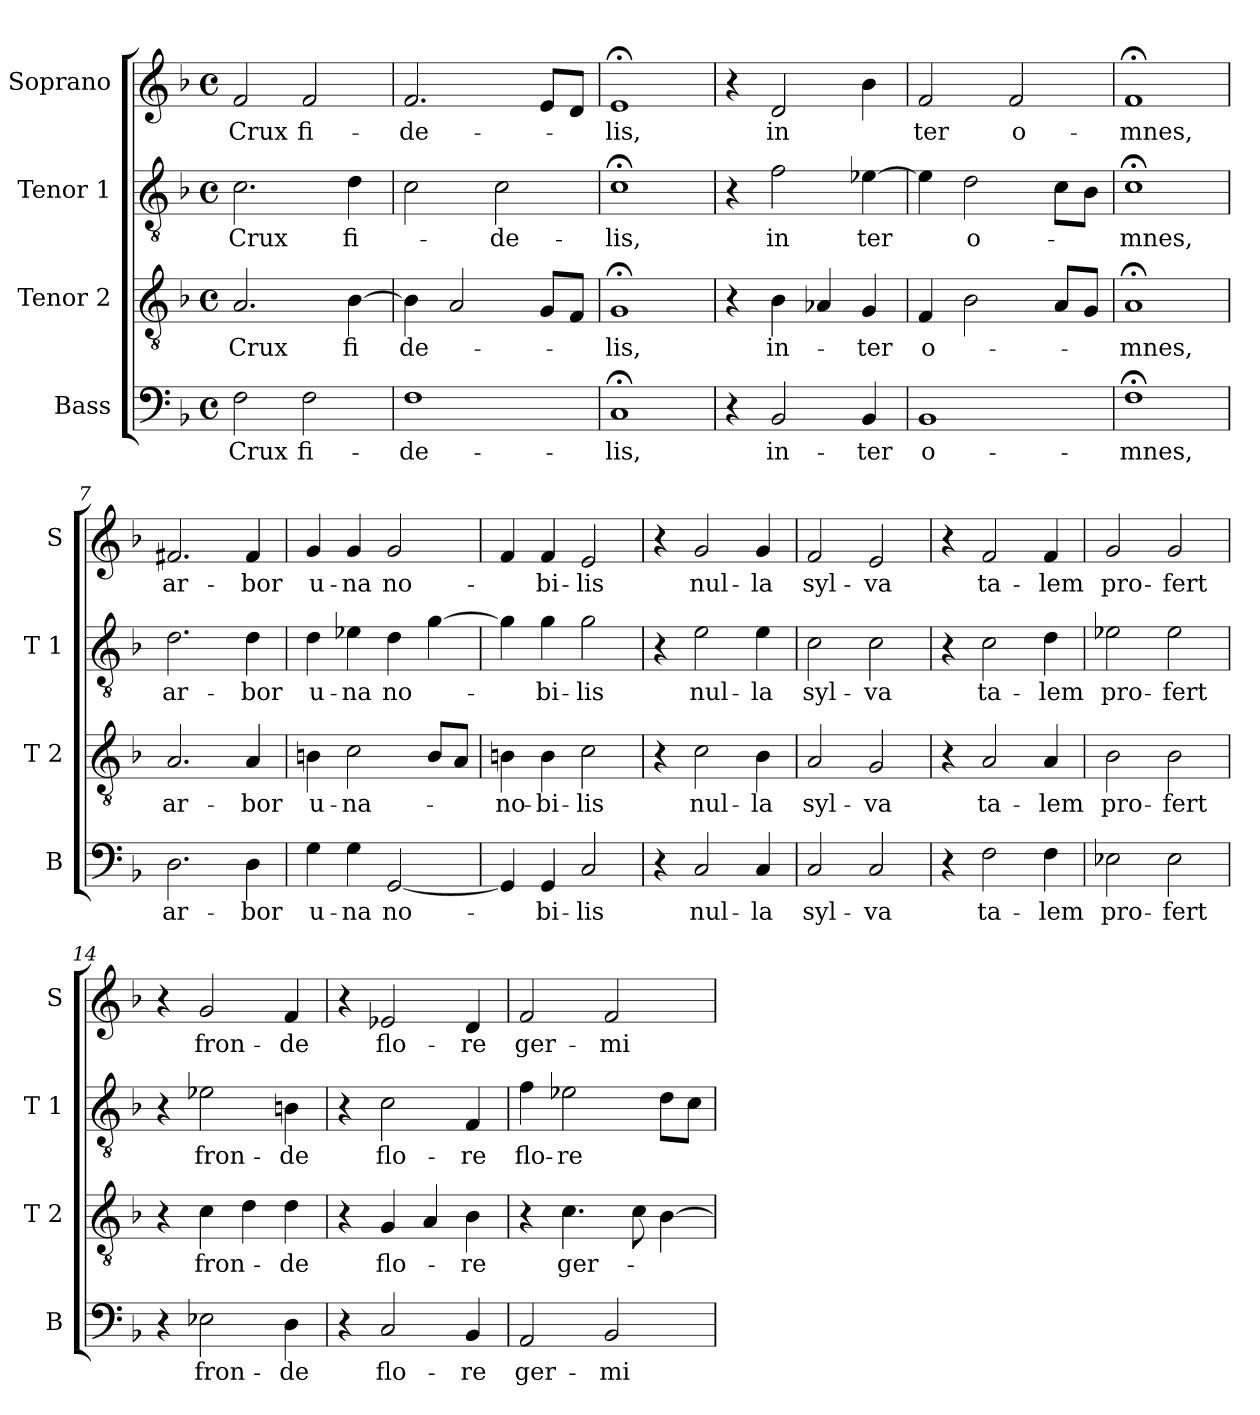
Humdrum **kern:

**kern	**text	**kern	**text	**kern	**text	**kern	**text
*part4	*part4	*part3	*part3	*part2	*part2	*part1	*part1
*staff4	*staff4	*staff3	*staff3	*staff2	*staff2	*staff1	*staff1
*I"Bass	*	*I"Tenor 2	*	*I"Tenor 1	*	*I"Soprano	*
*I'B	*	*I'T 2	*	*I'T 1	*	*I'S	*
*clefF4	*	*clefGv2	*	*clefGv2	*	*clefG2	*
*k[b-]	*	*k[b-]	*	*k[b-]	*	*k[b-]	*
*F:	*	*F:	*	*F:	*	*F:	*
*M4/4	*	*M4/4	*	*M4/4	*	*M4/4	*
*met(c)	*	*met(c)	*	*met(c)	*	*met(c)	*
=1	=1	=1	=1	=1	=1	=1	=1
!	!LO:LY:b	!	!LO:LY:b	!	!LO:LY:b	!	!LO:LY:b
2F\	Crux	2.A/	Crux	2.c\	Crux	2f/	Crux
!	!LO:LY:b	!	!	!	!	!	!LO:LY:b
2F\	fi-	.	.	.	.	2f/	fi-
!	!	!	!LO:LY:b	!	!LO:LY:b	!	!
.	.	[4B-\	fi	4d\	fi-	.	.
=2	=2	=2	=2	=2	=2	=2	=2
!	!LO:LY:b	!	!LO:LY:b	!	!	!	!LO:LY:b
1F	-de-	4B-\]	de-	2c\	.	2.f/	-de-
.	.	2A/	.	.	.	.	.
!	!	!	!	!	!LO:LY:b	!	!
.	.	.	.	2c\	-de-	.	.
.	.	8G/L	.	.	.	8e/L	.
.	.	8F/J	.	.	.	8d/J	.
=3	=3	=3	=3	=3	=3	=3	=3
!	!LO:LY:b	!	!LO:LY:b	!	!LO:LY:b	!	!LO:LY:b
1C;<	-lis,	1G;<	-lis,	1c;<	-lis,	1e;<	-lis,
=4	=4	=4	=4	=4	=4	=4	=4
4r	.	4r	.	4r	.	4r	.
!	!LO:LY:b	!	!LO:LY:b	!	!LO:LY:b	!	!LO:LY:b
2BB-/	in-	4B-\	in-	2f\	in	2d/	in
.	.	4A-X/	.	.	.	.	.
!	!LO:LY:b	!	!LO:LY:b	!	!LO:LY:b	!	!
4BB-/	-ter	4G/	-ter	[4e-X\	ter	4b-\	.
=5	=5	=5	=5	=5	=5	=5	=5
!	!LO:LY:b	!	!LO:LY:b	!	!	!	!LO:LY:b
1BB-	o-	4F/	o-	4e-\]	.	2f/	ter
!	!	!	!	!	!LO:LY:b	!	!
.	.	2B-\	.	2d\	o-	.	.
!	!	!	!	!	!	!	!LO:LY:b
.	.	.	.	.	.	2f/	o-
.	.	8A/L	.	8c\L	.	.	.
.	.	8G/J	.	8B-\J	.	.	.
!!LO:LB:g=z
=6	=6	=6	=6	=6	=6	=6	=6
!	!LO:LY:b	!	!LO:LY:b	!	!LO:LY:b	!	!LO:LY:b
1F;<	-mnes,	1A;<	-mnes,	1c;<	-mnes,	1f;<	-mnes,
=7	=7	=7	=7	=7	=7	=7	=7
!	!LO:LY:b	!	!LO:LY:b	!	!LO:LY:b	!	!LO:LY:b
2.D\	ar-	2.A/	ar-	2.d\	ar-	2.f#X/	ar-
!	!LO:LY:b	!	!LO:LY:b	!	!LO:LY:b	!	!LO:LY:b
4D\	-bor	4A/	-bor	4d\	-bor	4f#/	-bor
=8	=8	=8	=8	=8	=8	=8	=8
!	!LO:LY:b	!	!LO:LY:b	!	!LO:LY:b	!	!LO:LY:b
4G\	u-	4Bn\	u-	4d\	u-	4g/	u-
!	!LO:LY:b	!	!LO:LY:b	!	!LO:LY:b	!	!LO:LY:b
4G\	-na	2c\	-na-	4e-X\	-na	4g/	-na
!	!LO:LY:b	!	!	!	!LO:LY:b	!	!LO:LY:b
[2GG/	no-	.	.	4d\	no-	2g/	no-
.	.	8B/L	.	[4g\	.	.	.
.	.	8A/J	.	.	.	.	.
=9	=9	=9	=9	=9	=9	=9	=9
!	!	!	!LO:LY:b	!	!	!	!
4GG/]	.	4Bn\	-no-	4g\]	.	4f/	.
!	!LO:LY:b	!	!LO:LY:b	!	!LO:LY:b	!	!LO:LY:b
4GG/	-bi-	4B\	-bi-	4g\	-bi-	4f/	-bi-
!	!LO:LY:b	!	!LO:LY:b	!	!LO:LY:b	!	!LO:LY:b
2C/	-lis	2c\	-lis	2g\	-lis	2e/	-lis
=10	=10	=10	=10	=10	=10	=10	=10
4r	.	4r	.	4r	.	4r	.
!	!LO:LY:b	!	!LO:LY:b	!	!LO:LY:b	!	!LO:LY:b
2C/	nul-	2c\	nul-	2e\	nul-	2g/	nul-
!	!LO:LY:b	!	!LO:LY:b	!	!LO:LY:b	!	!LO:LY:b
4C/	-la	4B-\	-la	4e\	-la	4g/	-la
!!LO:LB:g=z
=11	=11	=11	=11	=11	=11	=11	=11
!	!LO:LY:b	!	!LO:LY:b	!	!LO:LY:b	!	!LO:LY:b
2C/	syl-	2A/	syl-	2c\	syl-	2f/	syl-
!	!LO:LY:b	!	!LO:LY:b	!	!LO:LY:b	!	!LO:LY:b
2C/	-va	2G/	-va	2c\	-va	2e/	-va
=12	=12	=12	=12	=12	=12	=12	=12
4r	.	4r	.	4r	.	4r	.
!	!LO:LY:b	!	!LO:LY:b	!	!LO:LY:b	!	!LO:LY:b
2F\	ta-	2A/	ta-	2c\	ta-	2f/	ta-
!	!LO:LY:b	!	!LO:LY:b	!	!LO:LY:b	!	!LO:LY:b
4F\	-lem	4A/	-lem	4d\	-lem	4f/	-lem
=13	=13	=13	=13	=13	=13	=13	=13
!	!LO:LY:b	!	!LO:LY:b	!	!LO:LY:b	!	!LO:LY:b
2E-X\	pro-	2B-\	pro-	2e-X\	pro-	2g/	pro-
!	!LO:LY:b	!	!LO:LY:b	!	!LO:LY:b	!	!LO:LY:b
2E-\	-fert	2B-\	-fert	2e-\	-fert	2g/	-fert
=14	=14	=14	=14	=14	=14	=14	=14
4r	.	4r	.	4r	.	4r	.
!	!LO:LY:b	!	!LO:LY:b	!	!LO:LY:b	!	!LO:LY:b
2E-X\	fron-	4c\	fron-	2e-X\	fron-	2g/	fron-
.	.	4d\	.	.	.	.	.
!	!LO:LY:b	!	!LO:LY:b	!	!LO:LY:b	!	!LO:LY:b
4D\	-de	4d\	-de	4Bn\	-de	4f/	-de
=15	=15	=15	=15	=15	=15	=15	=15
4r	.	4r	.	4r	.	4r	.
!	!LO:LY:b	!	!LO:LY:b	!	!LO:LY:b	!	!LO:LY:b
2C/	flo-	4G/	flo-	2c\	flo-	2e-X/	flo-
.	.	4A/	.	.	.	.	.
!	!LO:LY:b	!	!LO:LY:b	!	!LO:LY:b	!	!LO:LY:b
4BB-/	-re	4B-\	-re	4F/	-re	4d/	-re
!!LO:PB:g=z
=16	=16	=16	=16	=16	=16	=16	=16
!	!LO:LY:b	!	!	!	!LO:LY:b	!	!LO:LY:b
2AA/	ger-	4r	.	4f\	flo-	2f/	ger-
!	!	!	!LO:LY:b	!	!LO:LY:b	!	!
.	.	4.c\	ger-	2e-X\	-re	.	.
!	!LO:LY:b	!	!	!	!	!	!LO:LY:b
2BB-/	-mi-	.	.	.	.	2f/	-mi-
.	.	8c\	.	.	.	.	.
.	.	[4B-\	.	8d\L	.	.	.
.	.	.	.	8c\J	.	.	.
=	=	=	=	=	=	=	=
*-	*-	*-	*-	*-	*-	*-	*-
